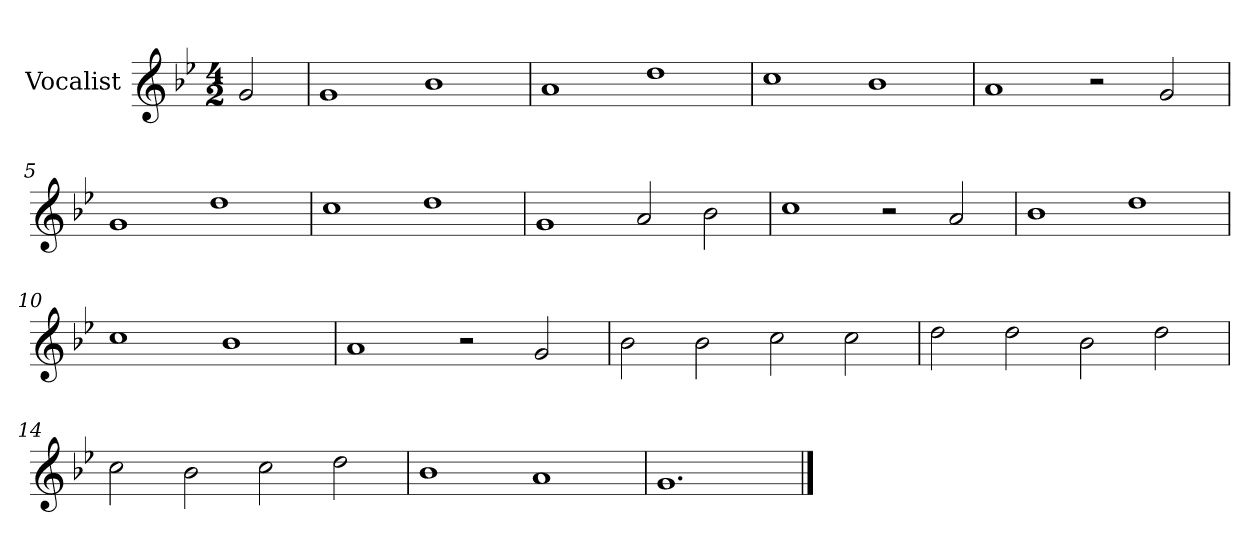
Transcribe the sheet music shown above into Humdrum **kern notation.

**kern
*part1
*staff1
*I"Vocalist
*k[b-e-]
*g:
*M4/2
=
2g
=1
1g
1b-
=2
1a
1dd
=3
1cc
1b-
=4
1a
2r
2g
=5
1g
1dd
=6
1cc
1dd
=7
1g
2a
2b-
=8
1cc
2r
2a
=9
1b-
1dd
=10
1cc
1b-
=11
1a
2r
2g
=12
2b-
2b-
2cc
2cc
=13
2dd
2dd
2b-
2dd
=14
2cc
2b-
2cc
2dd
=15
1b-
1a
=16
1.g
==
*-
